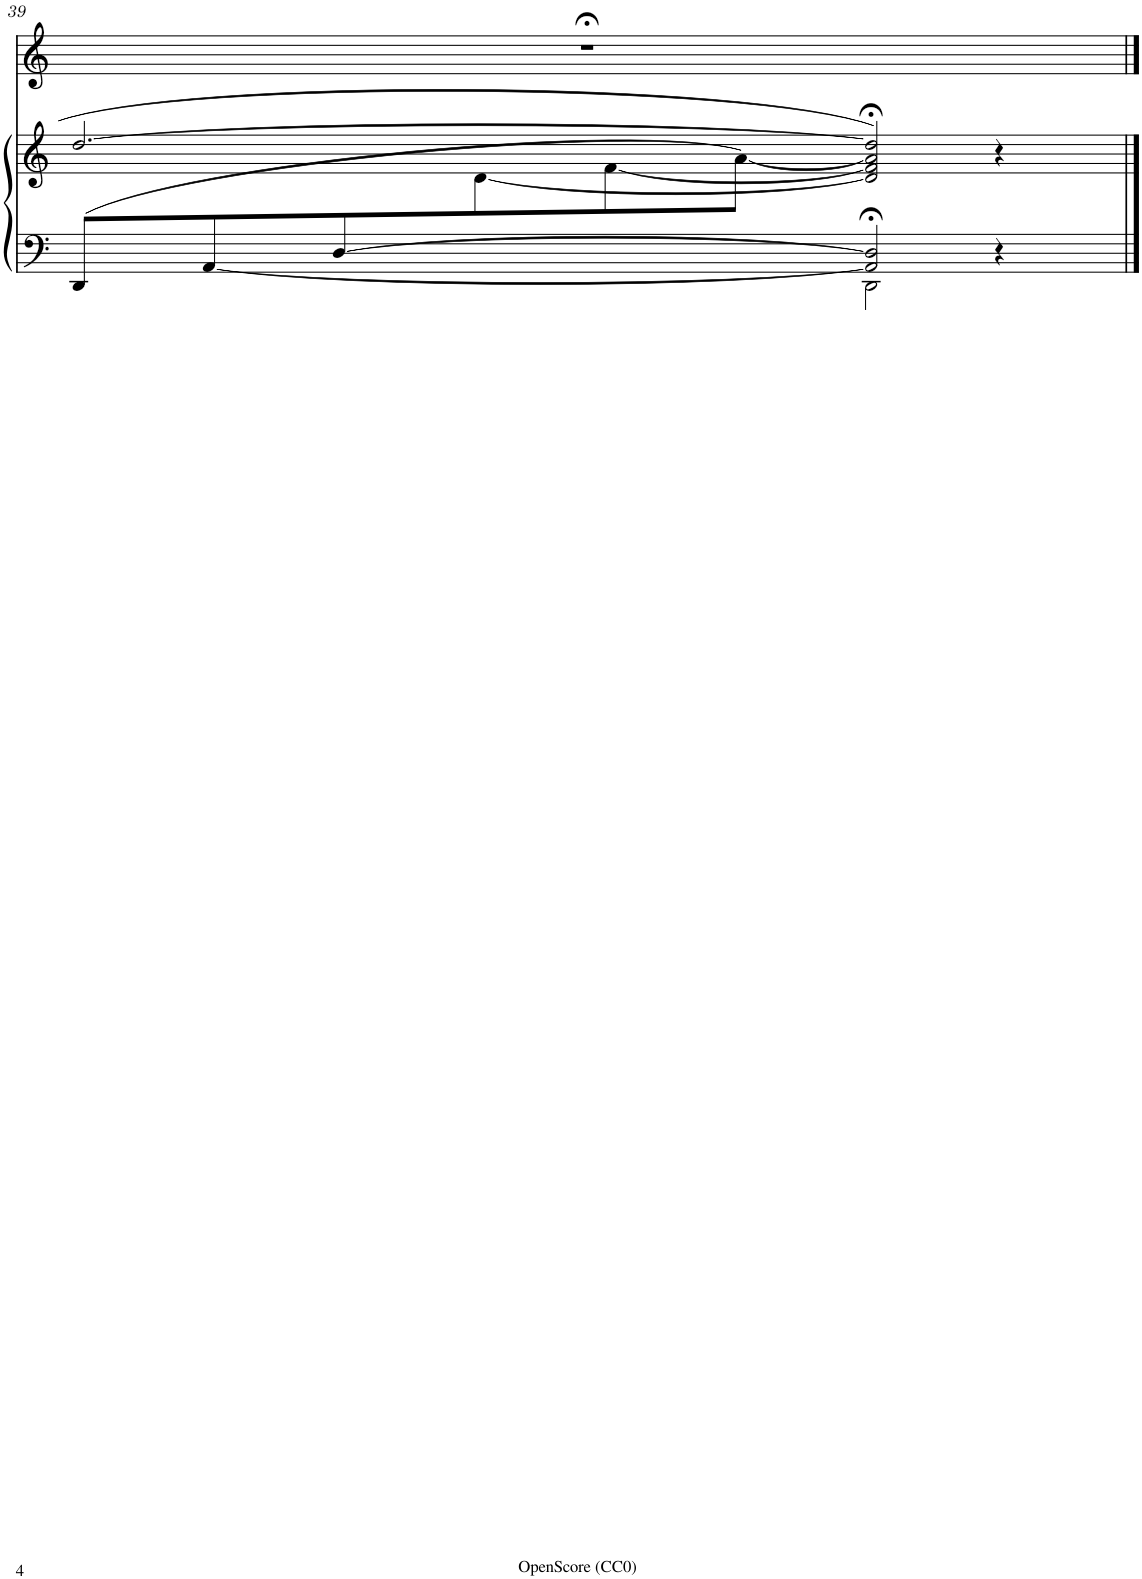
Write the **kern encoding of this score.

**kern	**kern	**kern
*part2	*part2	*part1
*staff3	*staff2	*staff1
*I"Piano	*	*I"Chant Voice
*I'Pno	*	*
!!LO:PB:g=z
*clefF4	*clefG2	*clefG2
*k[]	*k[]	*k[]
*M6/4	*M6/4	*M6/4
=39	=39	=39
*^	*^	*
*	*^	*	*	*
(8DD/L	2.ryy	4.ryy	[2.dd/	4.ryy	1.r;<
[<8AA/	.	.	.	.	.
[8D/	.	.	.	.	.
1ryy	.	4.ryy	.	[8d\	.
.	.	.	.	[8f\	.
.	.	.	.	[8a\J)	.
.	2AA/];< 2D/];<	2DD\	2d/];< 2f/];< 2a/];< 2dd/];<	2.ryy	.
.	4r	4ryy	4r	.	.
8ryy	.	.	.	.	.
*v	*v	*v	*	*	*
*	*v	*v	*
==	==	==
*-	*-	*-
